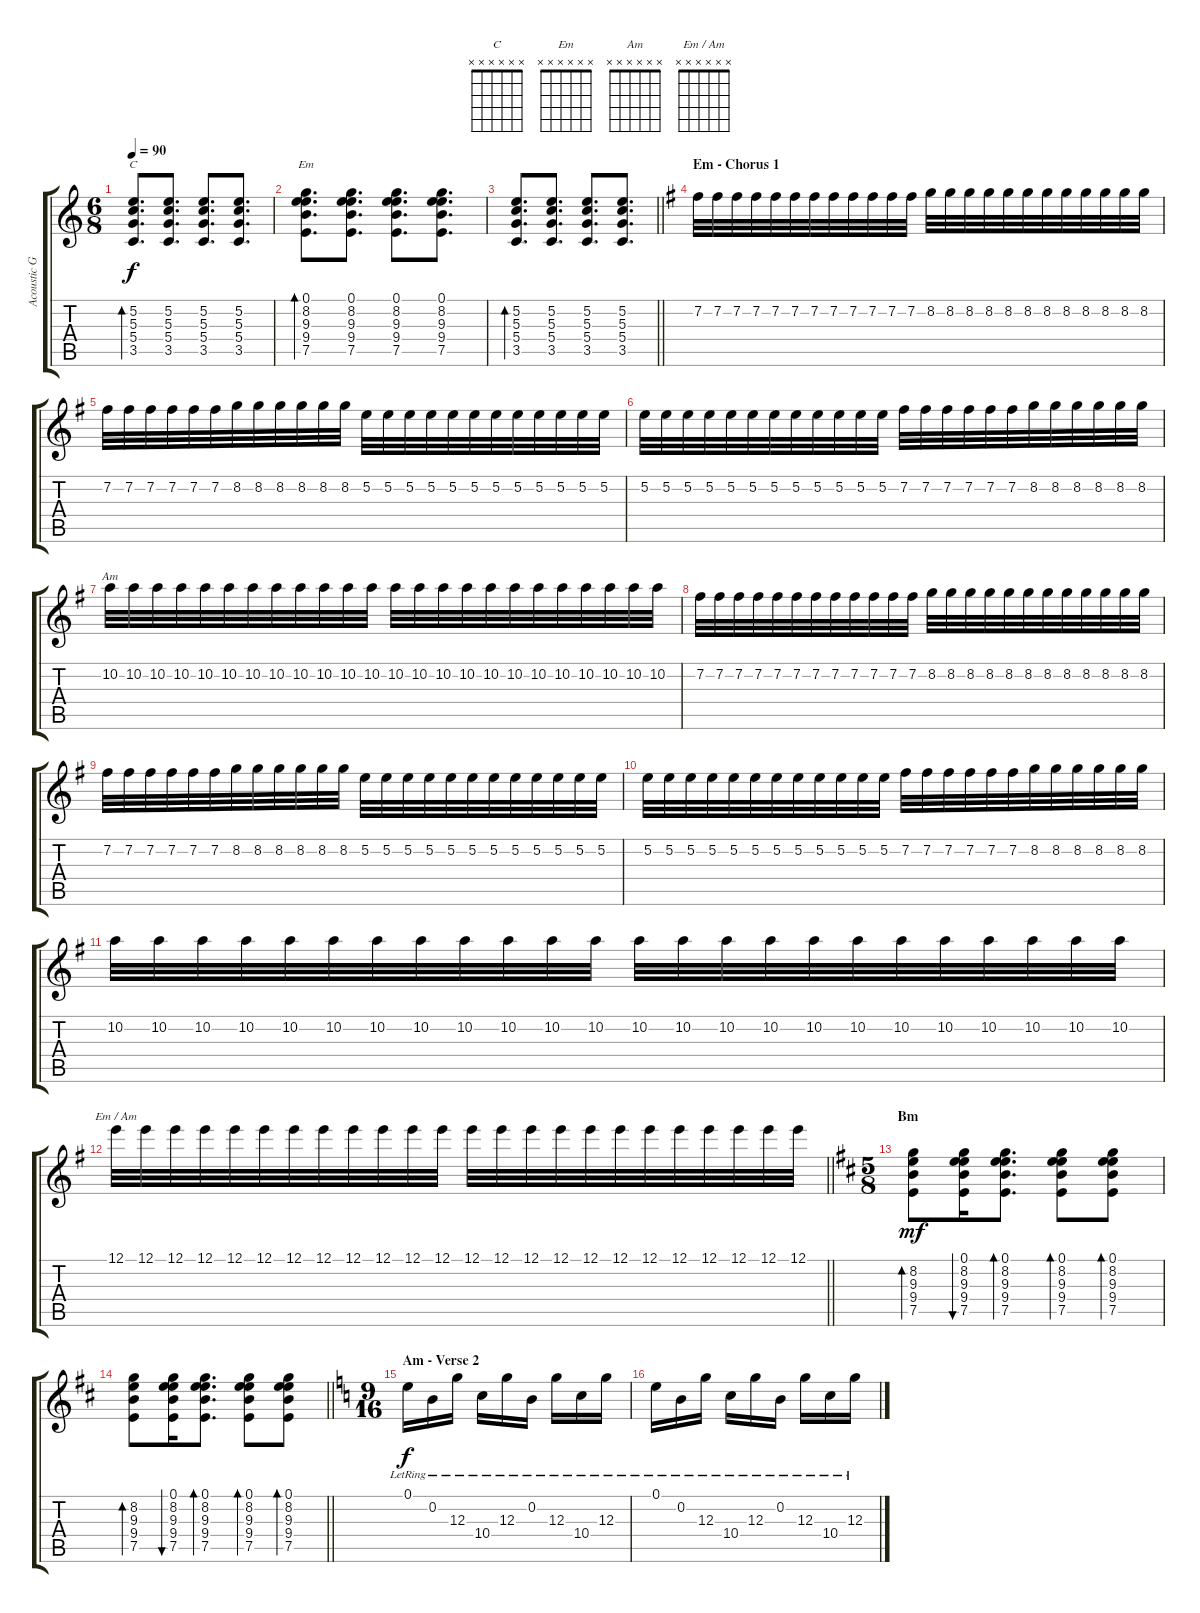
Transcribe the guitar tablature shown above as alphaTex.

\track ("Acoustic Guitar (Tankian)" "Acoustic G") {instrument acousticguitarsteel}
\staff {score tabs}
\tuning (E4 B3 G3 D3 A2 E2) {hide}
\chord ("C" x x x x x x)
\chord ("Em" x x x x x x)
\chord ("Am" x x x x x x)
\chord ("Em / Am" x x x x x x)
\ts (6 8)
\tempo 90
\clef g2
\ks aminor
(5.2 5.3 5.4 3.5).8{d bd 120 ch "C" dy f} (5.2 5.3 5.4 3.5).8{d} (5.2 5.3 5.4 3.5).8{d} (5.2 5.3 5.4 3.5).8{d} |
(0.1 8.2 9.3 9.4 7.5).8{d bd 120 ch "Em"} (0.1 8.2 9.3 9.4 7.5).8{d} (0.1 8.2 9.3 9.4 7.5).8{d} (0.1 8.2 9.3 9.4 7.5).8{d} |
\barLineRight lightlight
(5.2 5.3 5.4 3.5).8{d bd 120} (5.2 5.3 5.4 3.5).8{d} (5.2 5.3 5.4 3.5).8{d} (5.2 5.3 5.4 3.5).8{d} |
\section ("" "Em - Chorus 1")
\ks eminor
7.2.32 7.2.32 7.2.32 7.2.32 7.2.32 7.2.32 7.2.32 7.2.32 7.2.32 7.2.32 7.2.32 7.2.32 8.2.32 8.2.32 8.2.32 8.2.32 8.2.32 8.2.32 8.2.32 8.2.32 8.2.32 8.2.32 8.2.32 8.2.32 |
7.2.32 7.2.32 7.2.32 7.2.32 7.2.32 7.2.32 8.2.32 8.2.32 8.2.32 8.2.32 8.2.32 8.2.32 5.2.32 5.2.32 5.2.32 5.2.32 5.2.32 5.2.32 5.2.32 5.2.32 5.2.32 5.2.32 5.2.32 5.2.32 |
5.2.32 5.2.32 5.2.32 5.2.32 5.2.32 5.2.32 5.2.32 5.2.32 5.2.32 5.2.32 5.2.32 5.2.32 7.2.32 7.2.32 7.2.32 7.2.32 7.2.32 7.2.32 8.2.32 8.2.32 8.2.32 8.2.32 8.2.32 8.2.32 |
10.2.32{ch "Am"} 10.2.32 10.2.32 10.2.32 10.2.32 10.2.32 10.2.32 10.2.32 10.2.32 10.2.32 10.2.32 10.2.32 10.2.32 10.2.32 10.2.32 10.2.32 10.2.32 10.2.32 10.2.32 10.2.32 10.2.32 10.2.32 10.2.32 10.2.32 |
7.2.32 7.2.32 7.2.32 7.2.32 7.2.32 7.2.32 7.2.32 7.2.32 7.2.32 7.2.32 7.2.32 7.2.32 8.2.32 8.2.32 8.2.32 8.2.32 8.2.32 8.2.32 8.2.32 8.2.32 8.2.32 8.2.32 8.2.32 8.2.32 |
7.2.32 7.2.32 7.2.32 7.2.32 7.2.32 7.2.32 8.2.32 8.2.32 8.2.32 8.2.32 8.2.32 8.2.32 5.2.32 5.2.32 5.2.32 5.2.32 5.2.32 5.2.32 5.2.32 5.2.32 5.2.32 5.2.32 5.2.32 5.2.32 |
5.2.32 5.2.32 5.2.32 5.2.32 5.2.32 5.2.32 5.2.32 5.2.32 5.2.32 5.2.32 5.2.32 5.2.32 7.2.32 7.2.32 7.2.32 7.2.32 7.2.32 7.2.32 8.2.32 8.2.32 8.2.32 8.2.32 8.2.32 8.2.32 |
10.2.32 10.2.32 10.2.32 10.2.32 10.2.32 10.2.32 10.2.32 10.2.32 10.2.32 10.2.32 10.2.32 10.2.32 10.2.32 10.2.32 10.2.32 10.2.32 10.2.32 10.2.32 10.2.32 10.2.32 10.2.32 10.2.32 10.2.32 10.2.32 |
\barLineRight lightlight
12.1.32{ch "Em / Am"} 12.1.32 12.1.32 12.1.32 12.1.32 12.1.32 12.1.32 12.1.32 12.1.32 12.1.32 12.1.32 12.1.32 12.1.32 12.1.32 12.1.32 12.1.32 12.1.32 12.1.32 12.1.32 12.1.32 12.1.32 12.1.32 12.1.32 12.1.32 |
\ts (5 8)
\section ("" "Bm")
\ks bminor
(8.2 9.3 9.4 7.5).8{bd 60 dy mf} (0.1 8.2 9.3 9.4 7.5).16{bu 60} (0.1 8.2 9.3 9.4 7.5).8{d bd 30} (0.1 8.2 9.3 9.4 7.5).8{bd 30} (0.1 8.2 9.3 9.4 7.5).8{bd 30} |
\barLineRight lightlight
(8.2 9.3 9.4 7.5).8{bd 60} (0.1 8.2 9.3 9.4 7.5).16{bu 60} (0.1 8.2 9.3 9.4 7.5).8{d bd 30} (0.1 8.2 9.3 9.4 7.5).8{bd 30} (0.1 8.2 9.3 9.4 7.5).8{bd 30} |
\ts (9 16)
\section ("" "Am - Verse 2")
\ks aminor
0.1{lr}.16{dy f} 0.2{lr}.16 12.3{lr}.16 10.4{lr}.16 12.3{lr}.16 0.2{lr}.16 12.3{lr}.16 10.4{lr}.16 12.3{lr}.16 |
0.1{lr}.16 0.2{lr}.16 12.3{lr}.16 10.4{lr}.16 12.3{lr}.16 0.2{lr}.16 12.3{lr}.16 10.4{lr}.16 12.3{lr}.16
